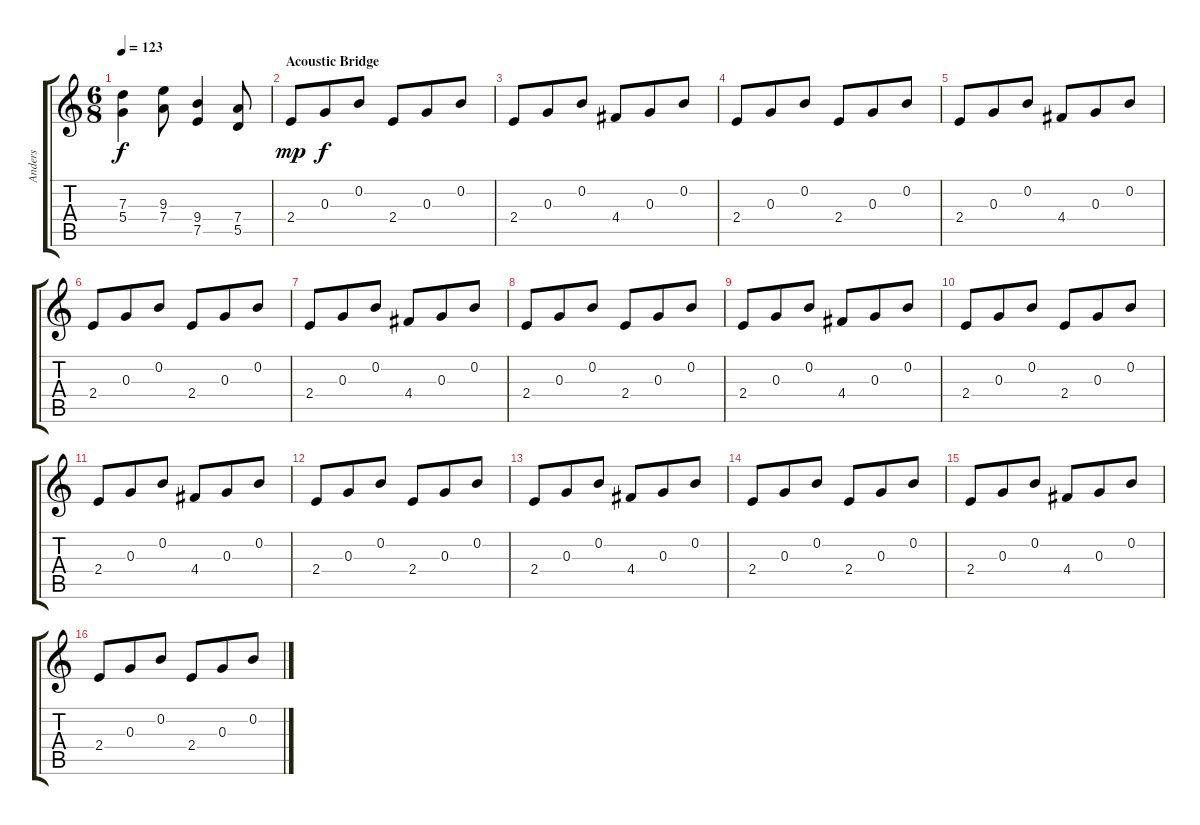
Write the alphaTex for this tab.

\track ("Anders" "Anders") {instrument distortionguitar}
\staff {score tabs}
\tuning (E4 B3 G3 D3 A2 E2) {hide}
\ts (6 8)
\tempo 123
\clef g2
\ks c
(7.3 5.4).4{dy f} (9.3 7.4).8 (9.4 7.5).4 (7.4 5.5).8 |
\section ("" "Acoustic Bridge")
2.4.8{dy mp instrument acousticguitarsteel} 0.3.8{dy f} 0.2.8 2.4.8{instrument acousticguitarsteel} 0.3.8 0.2.8 |
2.4.8 0.3.8 0.2.8 4.4.8 0.3.8 0.2.8 |
2.4.8 0.3.8 0.2.8 2.4.8 0.3.8 0.2.8 |
2.4.8 0.3.8 0.2.8 4.4.8 0.3.8 0.2.8 |
2.4.8 0.3.8 0.2.8 2.4.8 0.3.8 0.2.8 |
2.4.8 0.3.8 0.2.8 4.4.8 0.3.8 0.2.8 |
2.4.8 0.3.8 0.2.8 2.4.8 0.3.8 0.2.8 |
2.4.8 0.3.8 0.2.8 4.4.8 0.3.8 0.2.8 |
2.4.8{instrument acousticguitarsteel} 0.3.8 0.2.8 2.4.8 0.3.8 0.2.8 |
2.4.8 0.3.8 0.2.8 4.4.8 0.3.8 0.2.8 |
2.4.8 0.3.8 0.2.8 2.4.8 0.3.8 0.2.8 |
2.4.8 0.3.8 0.2.8 4.4.8 0.3.8 0.2.8 |
2.4.8{instrument acousticguitarsteel} 0.3.8 0.2.8 2.4.8 0.3.8 0.2.8 |
2.4.8 0.3.8 0.2.8 4.4.8 0.3.8 0.2.8 |
2.4.8 0.3.8 0.2.8 2.4.8 0.3.8 0.2.8
